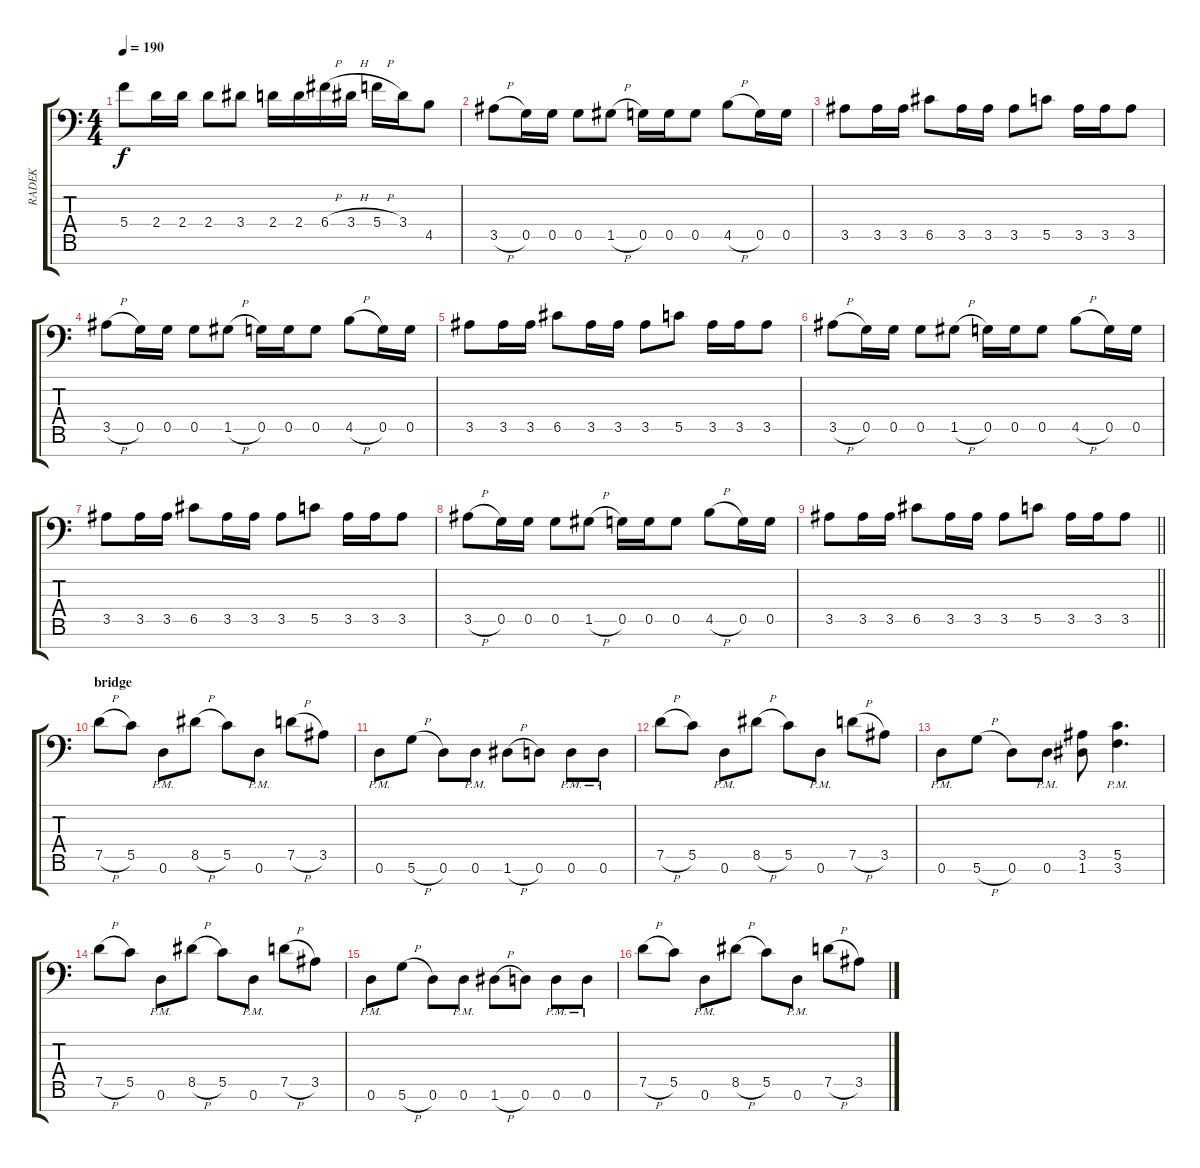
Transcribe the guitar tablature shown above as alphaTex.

\track ("RADEK" "RADEK") {instrument distortionguitar}
\staff {score tabs}
\tuning (D4 A3 F3 C3 G2 D2 A1) {hide}
\ts (4 4)
\tempo 190
\clef f4
\ks c
5.4.8{dy f} 2.4.16 2.4.16 2.4.8 3.4.8 2.4.16 2.4.16 6.4{h}.16 3.4{h}.16 5.4{h}.16 3.4.16 4.5.8 |
3.5{h}.8 0.5.16 0.5.16 0.5.8 1.5{h}.8 0.5.16 0.5.16 0.5.8 4.5{h}.8 0.5.16 0.5.16 |
3.5.8 3.5.16 3.5.16 6.5.8 3.5.16 3.5.16 3.5.8 5.5.8 3.5.16 3.5.16 3.5.8 |
3.5{h}.8 0.5.16 0.5.16 0.5.8 1.5{h}.8 0.5.16 0.5.16 0.5.8 4.5{h}.8 0.5.16 0.5.16 |
3.5.8 3.5.16 3.5.16 6.5.8 3.5.16 3.5.16 3.5.8 5.5.8 3.5.16 3.5.16 3.5.8 |
3.5{h}.8 0.5.16 0.5.16 0.5.8 1.5{h}.8 0.5.16 0.5.16 0.5.8 4.5{h}.8 0.5.16 0.5.16 |
3.5.8 3.5.16 3.5.16 6.5.8 3.5.16 3.5.16 3.5.8 5.5.8 3.5.16 3.5.16 3.5.8 |
3.5{h}.8 0.5.16 0.5.16 0.5.8 1.5{h}.8 0.5.16 0.5.16 0.5.8 4.5{h}.8 0.5.16 0.5.16 |
\barLineRight lightlight
3.5.8 3.5.16 3.5.16 6.5.8 3.5.16 3.5.16 3.5.8 5.5.8 3.5.16 3.5.16 3.5.8 |
\section ("" "bridge")
7.5{h}.8 5.5.8 0.6{pm}.8 8.5{h}.8 5.5.8 0.6{pm}.8 7.5{h}.8 3.5.8 |
0.6{pm}.8 5.6{h}.8 0.6.8 0.6{pm}.8 1.6{h}.8 0.6.8 0.6{pm}.8 0.6{pm}.8 |
7.5{h}.8 5.5.8 0.6{pm}.8 8.5{h}.8 5.5.8 0.6{pm}.8 7.5{h}.8 3.5.8 |
0.6{pm}.8 5.6{h}.8 0.6.8 0.6{pm}.8 (3.5 1.6).8 (5.5 3.6{pm}).4{d} |
7.5{h}.8 5.5.8 0.6{pm}.8 8.5{h}.8 5.5.8 0.6{pm}.8 7.5{h}.8 3.5.8 |
0.6{pm}.8 5.6{h}.8 0.6.8 0.6{pm}.8 1.6{h}.8 0.6.8 0.6{pm}.8 0.6{pm}.8 |
7.5{h}.8 5.5.8 0.6{pm}.8 8.5{h}.8 5.5.8 0.6{pm}.8 7.5{h}.8 3.5.8
